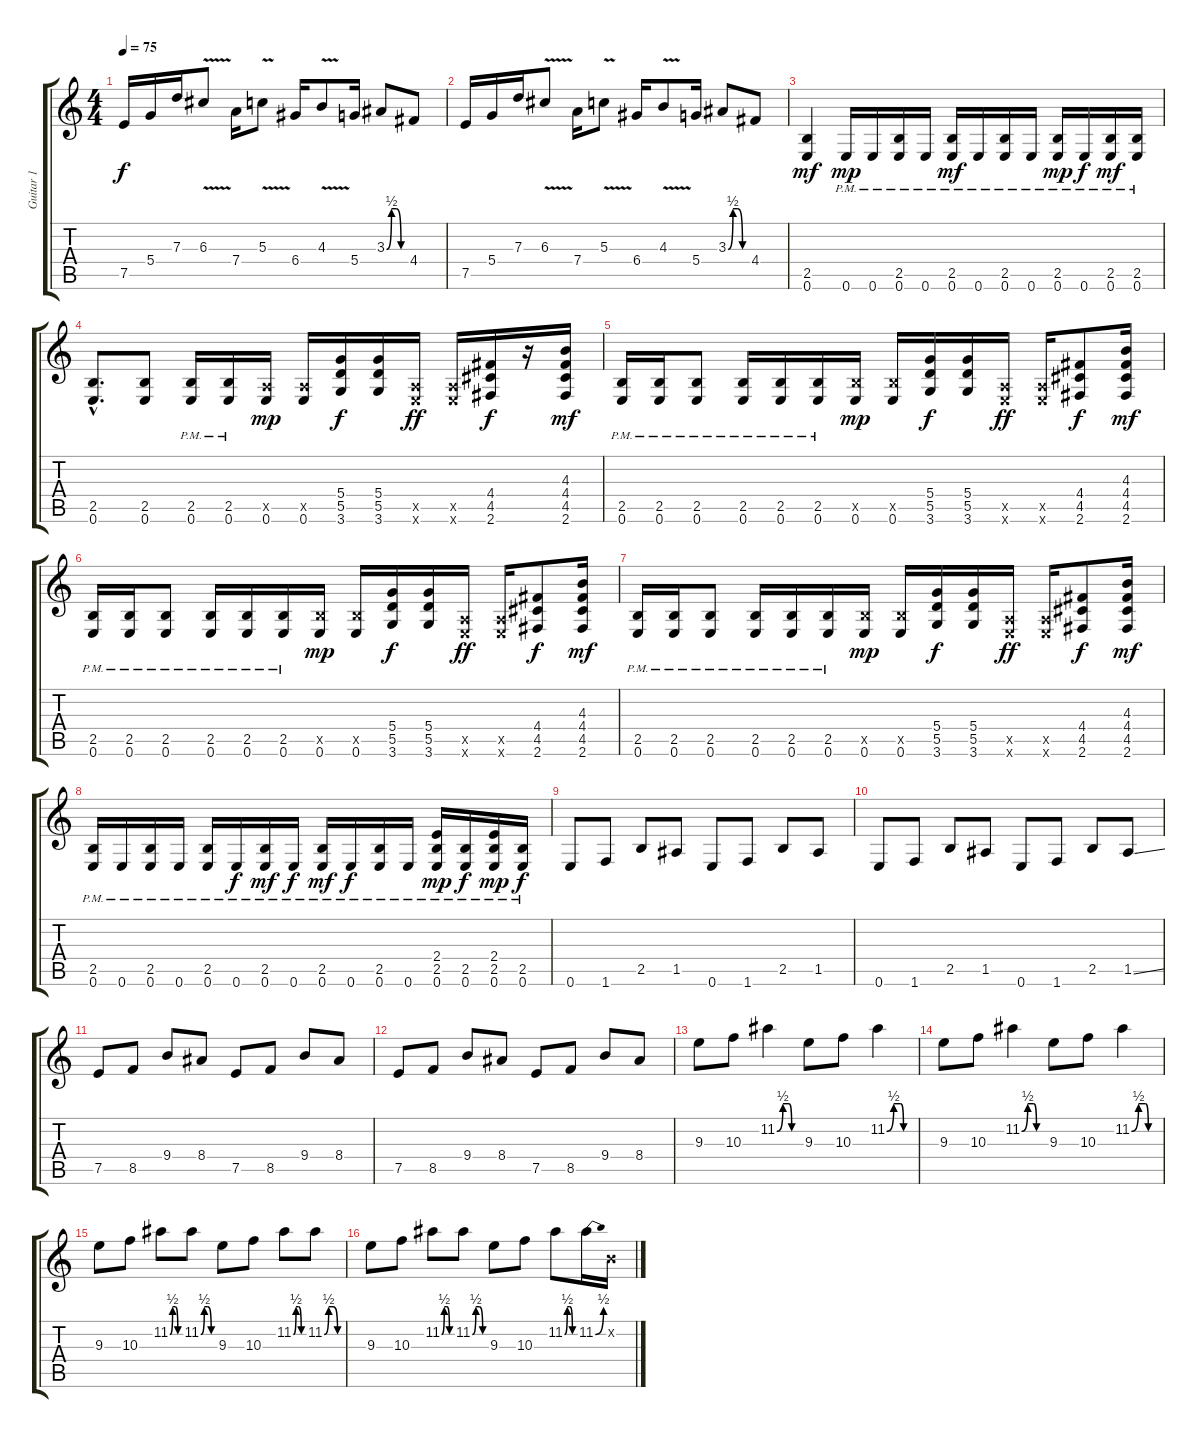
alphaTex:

\track ("Guitar 1" "Guitar 1") {instrument overdrivenguitar}
\staff {score tabs}
\tuning (E4 B3 G3 D3 A2 E2) {hide}
\ts (4 4)
\tempo 75
\clef g2
\ks c
7.5.16{dy f} 5.4.16 7.3.16 6.3{v}.8 7.4.16 5.3{v}.8 6.4.16 4.3{v}.8 5.4.16 3.3{be (custom 0 0 15 2 30 2 45 0 60 0)}.8 4.4.8 |
7.5.16 5.4.16 7.3.16 6.3{v}.8 7.4.16 5.3{v}.8 6.4.16 4.3{v}.8 5.4.16 3.3{be (custom 0 0 15 2 30 2 45 0 60 0)}.8 4.4.8 |
(2.5 0.6).4{dy mf} 0.6{pm}.16{dy mp} 0.6{pm}.16 (2.5{pm} 0.6{pm}).16 0.6{pm}.16 (2.5{pm} 0.6{pm}).16{dy mf} 0.6{pm}.16 (2.5{pm} 0.6{pm}).16 0.6{pm}.16 (2.5{pm} 0.6{pm}).16{dy mp} 0.6{pm}.16{dy f} (2.5{pm} 0.6{pm}).16{dy mf} (2.5{pm} 0.6{pm}).16 |
(2.5{hac} 0.6{hac}).8{d} (2.5 0.6).8 (2.5{pm} 0.6{pm}).16 (2.5{pm} 0.6{pm}).16 (0.5{x} 0.6).16{dy mp} (0.5{x} 0.6).16 (5.4 5.5 3.6).16{dy f} (5.4 5.5 3.6).16 (0.5{x} 0.6{x}).16{dy ff} (0.5{x} 0.6{x}).16 (4.4 4.5 2.6).16{dy f} r.16 (4.3 4.4 4.5 2.6).16{dy mf} |
(2.5{pm} 0.6{pm}).16 (2.5{pm} 0.6{pm}).16 (2.5{pm} 0.6).8 (2.5{pm} 0.6{pm}).16 (2.5{pm} 0.6{pm}).16 (2.5{pm} 0.6{pm}).16 (2.5{x} 0.6).16{dy mp} (2.5{x} 0.6).16 (5.4 5.5 3.6).16{dy f} (5.4 5.5 3.6).16 (0.5{x} 0.6{x}).16{dy ff} (0.5{x} 0.6{x}).16 (4.4 4.5 2.6).8{dy f} (4.3 4.4 4.5 2.6).16{dy mf} |
(2.5{pm} 0.6{pm}).16 (2.5{pm} 0.6{pm}).16 (2.5{pm} 0.6).8 (2.5{pm} 0.6{pm}).16 (2.5{pm} 0.6{pm}).16 (2.5{pm} 0.6{pm}).16 (2.5{x} 0.6).16{dy mp} (2.5{x} 0.6).16 (5.4 5.5 3.6).16{dy f} (5.4 5.5 3.6).16 (0.5{x} 0.6{x}).16{dy ff} (0.5{x} 0.6{x}).16 (4.4 4.5 2.6).8{dy f} (4.3 4.4 4.5 2.6).16{dy mf} |
(2.5{pm} 0.6{pm}).16 (2.5{pm} 0.6{pm}).16 (2.5{pm} 0.6).8 (2.5{pm} 0.6{pm}).16 (2.5{pm} 0.6{pm}).16 (2.5{pm} 0.6{pm}).16 (2.5{x} 0.6).16{dy mp} (2.5{x} 0.6).16 (5.4 5.5 3.6).16{dy f} (5.4 5.5 3.6).16 (0.5{x} 0.6{x}).16{dy ff} (0.5{x} 0.6{x}).16 (4.4 4.5 2.6).8{dy f} (4.3 4.4 4.5 2.6).16{dy mf} |
(2.5{pm} 0.6{pm}).16 0.6{pm}.16 (2.5{pm} 0.6{pm}).16 0.6{pm}.16 (2.5{pm} 0.6{pm}).16 0.6{pm}.16{dy f} (2.5{pm} 0.6{pm}).16{dy mf} 0.6{pm}.16{dy f} (2.5{pm} 0.6{pm}).16{dy mf} 0.6{pm}.16{dy f} (2.5{pm} 0.6{pm}).16 0.6{pm}.16 (2.4{pm} 2.5{pm} 0.6{pm}).16{dy mp} (2.5{pm} 0.6{pm}).16{dy f} (2.4{pm} 2.5{pm} 0.6{pm}).16{dy mp} (2.5{pm} 0.6{pm}).16{dy f} |
0.6.8 1.6.8 2.5.8 1.5.8 0.6.8 1.6.8 2.5.8 1.5.8 |
0.6.8 1.6.8 2.5.8 1.5.8 0.6.8 1.6.8 2.5.8 1.5{ss}.8 |
7.5.8 8.5.8 9.4.8 8.4.8 7.5.8 8.5.8 9.4.8 8.4.8 |
7.5.8 8.5.8 9.4.8 8.4.8 7.5.8 8.5.8 9.4.8 8.4.8 |
9.3.8 10.3.8 11.2{be (custom 0 0 15 2 30 2 37 0 45 0 60 0)}.4 9.3.8 10.3.8 11.2{be (custom 0 0 15 2 30 2 36 0 45 0 60 0)}.4 |
9.3.8 10.3.8 11.2{be (custom 0 0 15 2 30 2 37 0 45 0 60 0)}.4 9.3.8 10.3.8 11.2{be (custom 0 0 15 2 30 2 36 0 45 0 60 0)}.4 |
9.3.8 10.3.8 11.2{be (custom 0 0 15 2 30 2 45 0 60 0)}.8 11.2{be (custom 0 0 15 2 30 2 45 0 60 0)}.8 9.3.8 10.3.8 11.2{be (custom 0 0 15 2 30 2 45 0 60 0)}.8 11.2{be (custom 0 0 15 2 30 2 45 0 60 0)}.8 |
9.3.8 10.3.8 11.2{be (custom 0 0 15 2 30 2 45 0 60 0)}.8 11.2{be (custom 0 0 15 2 30 2 45 0 60 0)}.8 9.3.8 10.3.8 11.2{be (custom 0 0 15 2 30 2 45 0 60 0)}.8 11.2{be (bend 0 0 60 2)}.16 0.2{x}.16
